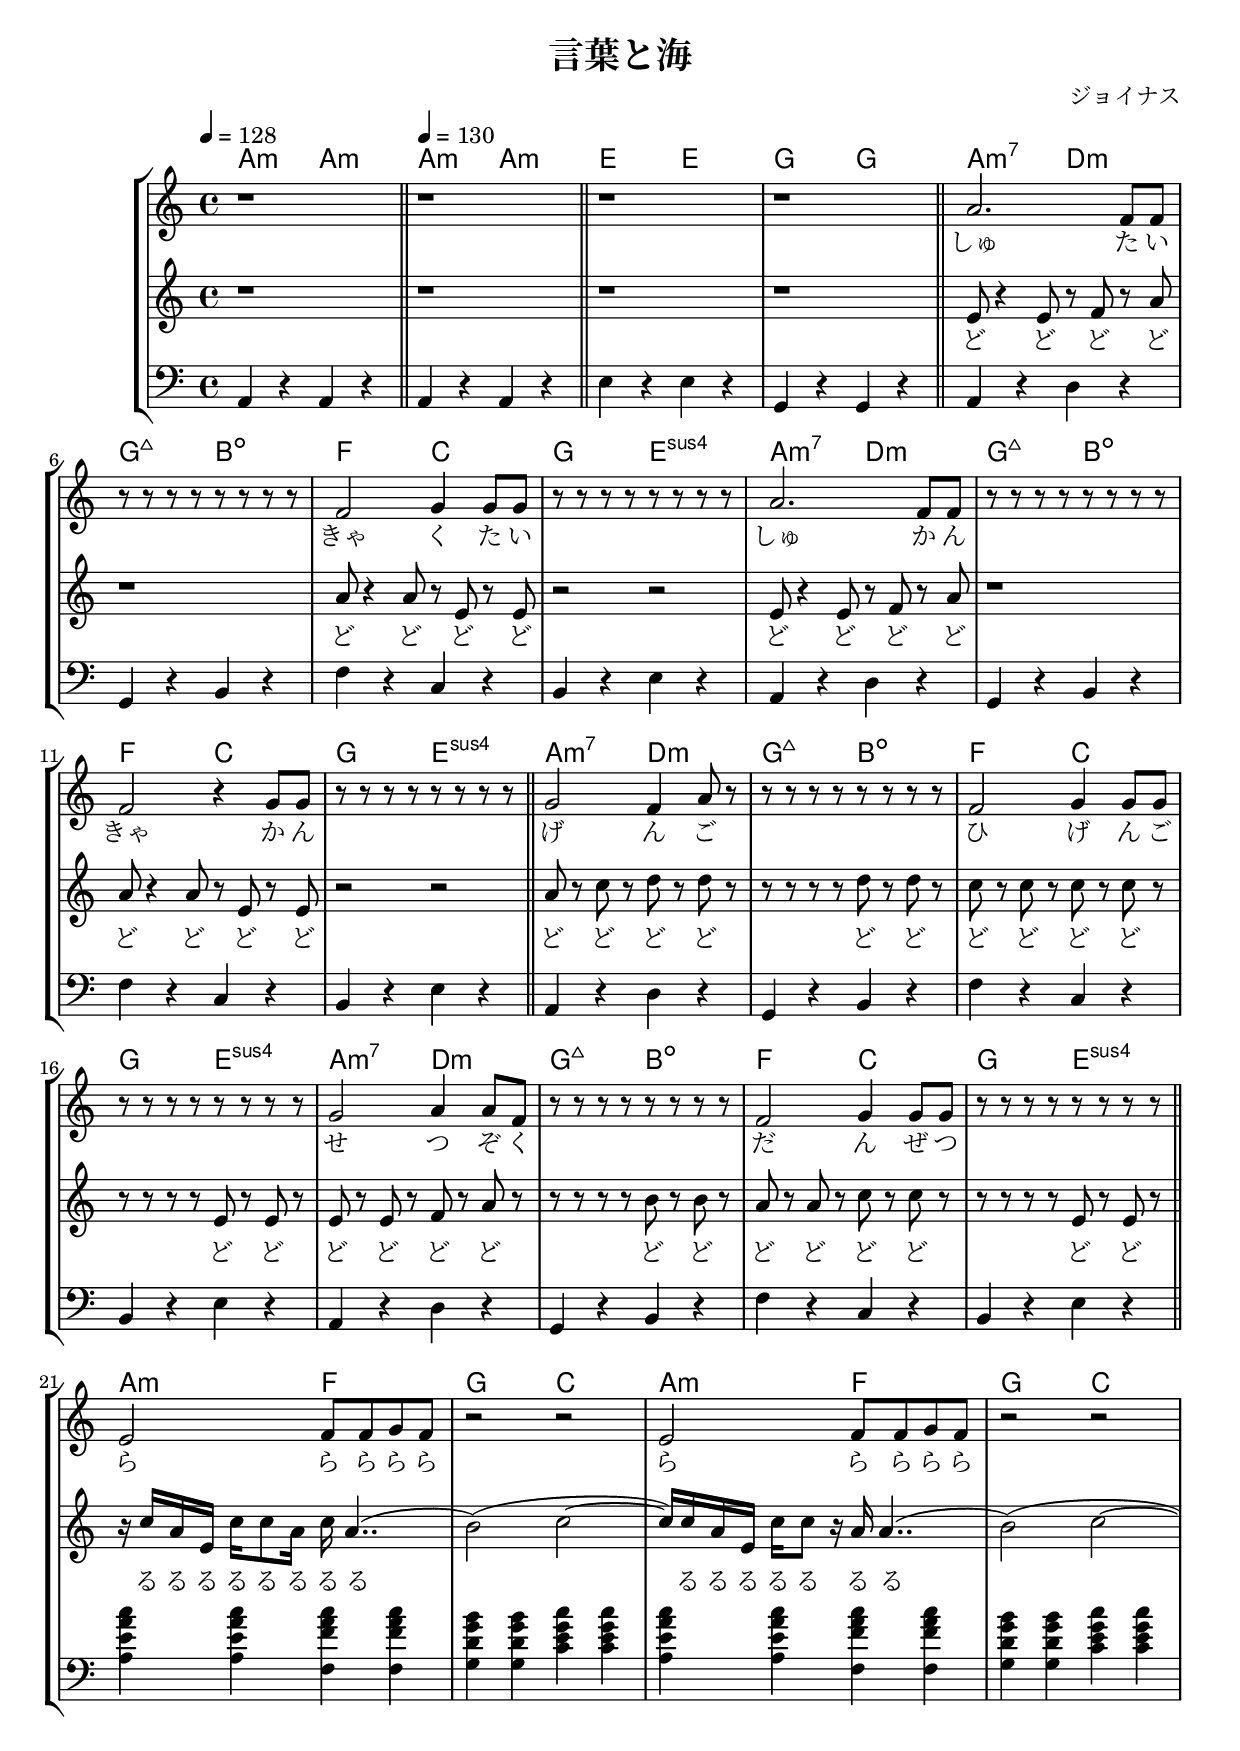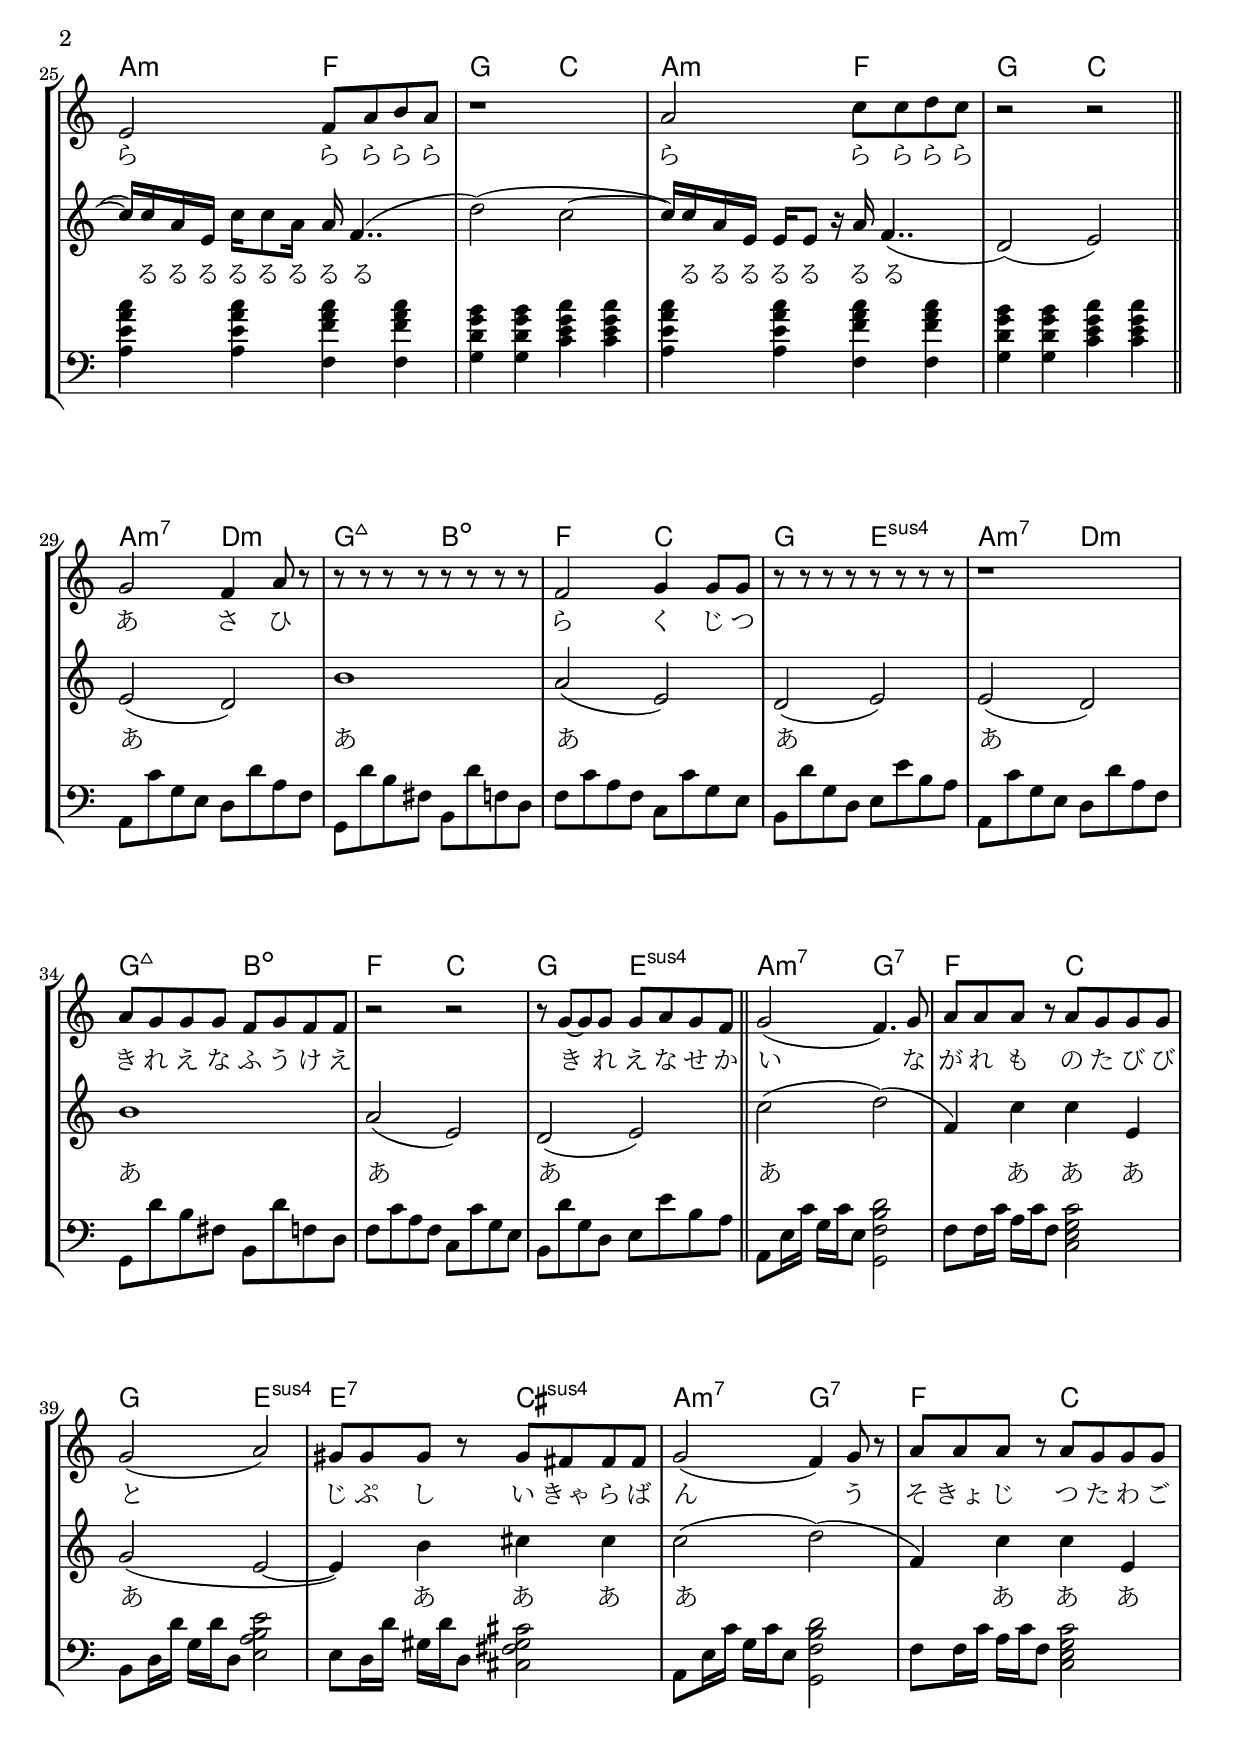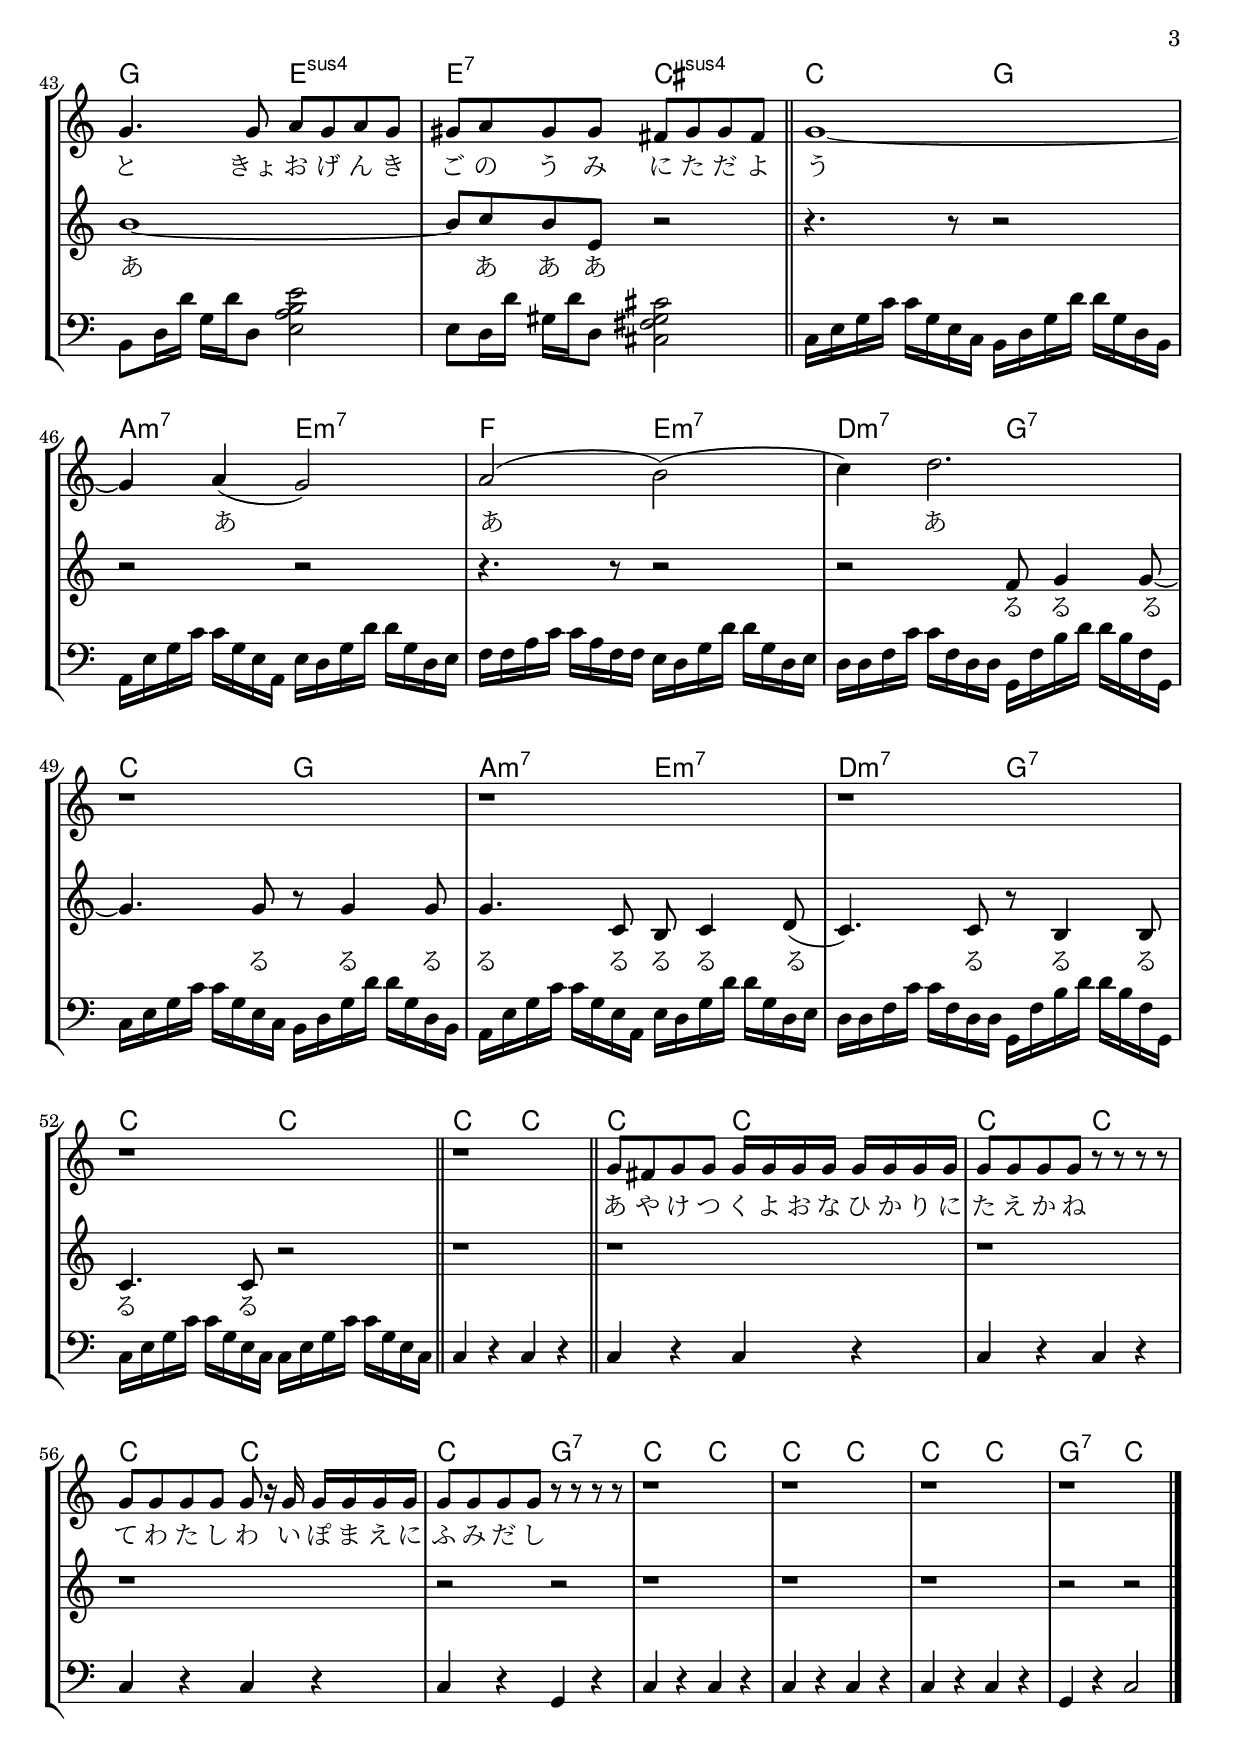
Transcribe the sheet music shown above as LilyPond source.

\version "2.12.1"

\header {
	title = \markup {言葉と海}
	composer = \markup \center-column {ジョイナス}
}

harmony = \chordmode {
	a2:m a:m 

	a:m a:m 

	e e g g 

	a:min7 d:m g:maj7 b:dim f c g e:sus4 a:min7 d:m g:maj7 b:dim f c g e:sus4 

	a:min7 d:m g:maj7 b:dim f c g e:sus4 a:min7 d:m g:maj7 b:dim f c g e:sus4 

	a:m f g c a:m f g c a:m f g c a:m f g c 

	a:min7 d:m g:maj7 b:dim f c g e:sus4 a:min7 d:m g:maj7 b:dim f c g e:sus4 

	a:min7 g:7 f c g e:sus4 e:7 cis:sus4 a:min7 g:7 f c g e:sus4 e:7 cis:sus4 

	c g a:min7 e:min7 f e:min7 d:min7 g:7 c g a:min7 e:min7 d:min7 g:7 c c 

	c c 

	c c c c c c c g:7 c c c c c c g:7 c 
}

melody = {
	\key c \major
	\tempo 4 = 128
	r1   
	\tempo 4 = 130
	r1   
	r1 | r1   
	\set Staff.midiInstrument = #"mmi0.48"
	a'2.  f'8  f'8 
	r8  r8  r8  r8  r8  r8  r8  r8 
	f'2  g'4  g'8  g'8 
	r8  r8  r8  r8  r8  r8  r8  r8 
	a'2.  f'8  f'8 
	r8  r8  r8  r8  r8  r8  r8  r8 
	f'2  r4  g'8  g'8 
	r8  r8  r8  r8  r8  r8  r8  r8
	\set Staff.midiInstrument = #"mmi0.48"
	g'2  f'4  a'8  r8 
	r8  r8  r8  r8  r8  r8  r8  r8 
	f'2  g'4  g'8  g'8 
	r8  r8  r8  r8  r8  r8  r8  r8 
	g'2  a'4  a'8  f'8 
	r8  r8  r8  r8  r8  r8  r8  r8 
	f'2  g'4  g'8  g'8 
	r8  r8  r8  r8  r8  r8  r8  r8
	\set Staff.midiInstrument = #"Lead 1 (square)"
	e'2  f'8  f'8  g'8  f'8 
	r2  r2 
	e'2  f'8  f'8  g'8  f'8 
	r2  r2 
	e'2  f'8  a'8  b'8  a'8 
	r1 
	a'2  c''8  c''8  d''8  c''8 
	r2  r2
	\set Staff.midiInstrument = #"mmi0.34"
	g'2  f'4  a'8  r8 
	r8  r8  r8  r8  r8  r8  r8  r8 
	f'2  g'4  g'8  g'8 
	r8  r8  r8  r8  r8  r8  r8  r8 
	r1 
	a'8  g'8  g'8  g'8  f'8  g'8  f'8  f'8 
	r2  r2~ 
	r8  g'8  g'8  g'8  g'8  a'8  g'8  f'8
	\set Staff.midiInstrument = #"mmi0.34"
	g'2  (f'4.)  g'8 
	a'8  a'8  a'8  r8  a'8  g'8  g'8  g'8 
	g'2  (a'2) 
	gis'8  gis'8  gis'8  r8  gis'8  fis'8  fis'8  fis'8 
	g'2  (f'4)  g'8  r8 
	a'8  a'8  a'8  r8  a'8  g'8  g'8  g'8 
	g'4.  g'8  a'8  g'8  a'8  g'8 
	gis'8  a'8  gis'8  gis'8  fis'8  gis'8  gis'8  fis'8
	\set Staff.midiInstrument = #"mmi0.34"
	 g'1~ 
	g'4  a'4  (g'2) 
	a'2  (b'2) 
	(c''4)  d''2.
	r1 r1 r1 r1 	r1   
	\set Staff.midiInstrument = #"mmi0.34"
	g'8  fis'8  g'8  g'8  g'16  g'16  g'16  g'16  g'16  g'16  g'16  g'16 
	g'8  g'8  g'8  g'8  r8  r8  r8  r8 
	g'8  g'8  g'8  g'8  g'8  r16  g'16  g'16  g'16  g'16  g'16 
	g'8  g'8  g'8  g'8  r8  r8  r8  r8 
	r1~ 
	r1 
	 r1~ 
	r1
 	\bar "|."
}

words = \lyricmode {
	
	
	
	しゅ  た  い  きゃ  く  た  い  しゅ  か  ん  きゃ  か  ん  
	げ  ん  ご  ひ  げ  ん  ご  せ  つ  ぞ  く  だ  ん  ぜ  つ  
	ら  ら  ら  ら  ら  ら  ら  ら  ら  ら  ら  ら  ら  ら  ら  ら  ら  ら  ら  ら  
	あ  さ  ひ  ら  く  じ  つ  き  れ  え  な  ふ  う  け  え  き  れ  え  な  せ  か  い  
	な  が  れ  も  の  た  び  び  と  じ  ぷ  し  い  きゃ  ら  ば  ん  う  そ  きょ  じ  つ  た  わ  ご  と  きょ  お  げ  ん  き  ご  の  う  み  に  た  だ  よ  う  
	あ  あ  あ  あ  
	
	や  け  つ  く  よ  お  な  ひ  か  り  に  た  え  か  ね  て  わ  た  し  わ  い  ぽ  ま  え  に  ふ  み  だ  し  た  
}

secondmelody = {
	\key c \major
	\tempo 4 = 128
	r1   
	\tempo 4 = 130
	r1   
	r1 | r1   
	\set Staff.midiInstrument = #"Marimba"
	e'8  r4  e'8  r8  f'8  r8  a'8 
	r1 
	a'8  r4  a'8  r8  e'8  r8  e'8 
	r2  r2 
	e'8  r4  e'8  r8  f'8  r8  a'8 
	r1 
	a'8  r4  a'8  r8  e'8  r8  e'8 
	r2  r2
	\set Staff.midiInstrument = #"Marimba"
	a'8  r8  c''8  r8  d''8  r8  d''8  r8 
	r8  r8  r8  r8  d''8  r8  d''8  r8 
	c''8  r8  c''8  r8  c''8  r8  c''8  r8 
	r8  r8  r8  r8  e'8  r8  e'8  r8 
	e'8  r8  e'8  r8  f'8  r8  a'8  r8 
	r8  r8  r8  r8  b'8  r8  b'8  r8 
	a'8  r8  a'8  r8  c''8  r8  c''8  r8 
	r8  r8  r8  r8  e'8  r8  e'8  r8
	\set Staff.midiInstrument = #"Electric Guitar (jazz)"
	r16 c''16  a'16  e'16  c''16  c''8  a'16  c''16  a'4.. 
	(b'2)  (c''2~ 
	c''16)  c''16  a'16  e'16  c''16  c''8  r16  a'16  a'4.. 
	(b'2)  (c''2~ 
	c''16)  c''16  a'16  e'16  c''16  c''8  a'16  a'16  f'4.. 
	(d''2)  (c''2~ 
	c''16)  c''16  a'16  e'16  e'16  e'8  r16  a'16  f'4.. 
	(d'2)  (e'2)
	\set Staff.midiInstrument = #"Tremolo Strings"
	e'2  (d'2) 
	b'1 
	a'2  (e'2) 
	d'2  (e'2) 
	e'2  (d'2) 
	b'1 
	a'2  (e'2) 
	d'2  (e'2)
	\set Staff.midiInstrument = #"Tremolo Strings"
	c''2  (d''2) 
	(f'4)  c''4  c''4  e'4 
	g'2  (e'2~ 
	e'4)  b'4  cis''4  cis''4 
	c''2  (d''2) 
	(f'4)  c''4  c''4  e'4 
	b'1~ 
	b'8  c''8  b'8  e'8  	r2 	\set Staff.midiInstrument = #"Electric Guitar (jazz)"
	r4. r8  r2 
	r2  r2 
	r4.  r8  r2 
	r2  f'8  g'4  g'8~ 
	g'4.  g'8  r8  g'4  g'8 
	g'4.  c'8  b8  c'4  d'8 
	(c'4.)  c'8  r8  b4  b8 
	c'4.  c'8  	r2 	r1   
	\set Staff.midiInstrument = #"mmi0.34"
	r1~ 
	r1 
	 r1~ 
	r2  r2 
	r1~ 
	r1 
	 r1 
	r2  r2
	\bar "|."
}

secondwords = \lyricmode {
	
	
	
	ど  ど  ど  ど  ど  ど  ど  ど  ど  ど  ど  ど  ど  ど  ど  ど  
	ど  ど  ど  ど  ど  ど  ど  ど  ど  ど  ど  ど  ど  ど  ど  ど  ど  ど  ど  ど  ど  ど  ど  ど  
	る  る  る  る  る  る  る  る  る  る  る  る  る  る  る  る  る  る  る  る  る  る  る  る  る  る  る  る  る  る  
	あ  あ  あ  あ  あ  あ  あ  あ  
	あ  あ  あ  あ  あ  あ  あ  あ  あ  あ  あ  あ  あ  あ  あ  あ  
	る  る  る  る  る  る  る  る  る  る  る  る  る  る  る  る  
	
	
}

tempochange = {
	\tempo 4 = 128
	r1 \bar "||"
	\tempo 4 = 130
	r1 \bar "||"
	\tempo 4 = 130
	r1 | r1 \bar "||"
	\tempo 4 = 130
	r1 | r1 | r1 | r1 | r1 | r1 | r1 | r1 \bar "||"
	\tempo 4 = 130
	r1 | r1 | r1 | r1 | r1 | r1 | r1 | r1 \bar "||"
	\tempo 4 = 130
	r1 | r1 | r1 | r1 | r1 | r1 | r1 | r1 \bar "||"
	\tempo 4 = 130
	r1 | r1 | r1 | r1 | r1 | r1 | r1 | r1 \bar "||"
	\tempo 4 = 130
	r1 | r1 | r1 | r1 | r1 | r1 | r1 | r1 \bar "||"
	\tempo 4 = 130
	r1 | r1 | r1 | r1 | r1 | r1 | r1 | r1 \bar "||"
	\tempo 4 = 130
	r1 \bar "||"
	\tempo 4 = 130
	r1 | r1 | r1 | r1 | r1 | r1 | r1 | r1 \bar "|."
}

mainacc = {
	\clef bass
	\set Staff.midiInstrument = #"Lead 7 (fifths)"
	\key c \major
	\tempo 4 = 128
	a,4 r4
	a,4 r4
	\bar "||"

	\set Staff.midiInstrument = #"Lead 7 (fifths)"
	\tempo 4 = 130
	a,4 r4
	a,4 r4
	\bar "||"

	\set Staff.midiInstrument = #"Lead 7 (fifths)"
	e4 r4
	e4 r4
	g,4 r4
	g,4 r4
	\bar "||"

	\set Staff.midiInstrument = #"Lead 7 (fifths)"
	a,4 r4
	d4 r4
	g,4 r4
	b,4 r4
	f4 r4
	c4 r4
	b,4 r4
	e4 r4
	a,4 r4
	d4 r4
	g,4 r4
	b,4 r4
	f4 r4
	c4 r4
	b,4 r4
	e4 r4
	\bar "||"

	\set Staff.midiInstrument = #"Lead 7 (fifths)"
	a,4 r4
	d4 r4
	g,4 r4
	b,4 r4
	f4 r4
	c4 r4
	b,4 r4
	e4 r4
	a,4 r4
	d4 r4
	g,4 r4
	b,4 r4
	f4 r4
	c4 r4
	b,4 r4
	e4 r4
	\bar "||"

	\set Staff.midiInstrument = #"Pad 2 (warm)"
	<a e' a' c''>4 <a e' a' c''>4
	<f f' a' c''>4 <f f' a' c''>4
	<g d' g' b'>4 <g d' g' b'>4
	<c' e' g' c''>4 <c' e' g' c''>4
	<a e' a' c''>4 <a e' a' c''>4
	<f f' a' c''>4 <f f' a' c''>4
	<g d' g' b'>4 <g d' g' b'>4
	<c' e' g' c''>4 <c' e' g' c''>4
	<a e' a' c''>4 <a e' a' c''>4
	<f f' a' c''>4 <f f' a' c''>4
	<g d' g' b'>4 <g d' g' b'>4
	<c' e' g' c''>4 <c' e' g' c''>4
	<a e' a' c''>4 <a e' a' c''>4
	<f f' a' c''>4 <f f' a' c''>4
	<g d' g' b'>4 <g d' g' b'>4
	<c' e' g' c''>4 <c' e' g' c''>4
	\bar "||"

	\set Staff.midiInstrument = #"Acoustic Guitar (steel)"
	a,8 c' g e
	d8 d' a f
	g,8 d' b fis
	b,8 d' f d
	f8 c' a f
	c8 c' g e
	b,8 d' g d
	e8 e' b a
	a,8 c' g e
	d8 d' a f
	g,8 d' b fis
	b,8 d' f d
	f8 c' a f
	c8 c' g e
	b,8 d' g d
	e8 e' b a
	\bar "||"

	\set Staff.midiInstrument = #"Acoustic Guitar (steel)"
	a,8 e16 c' g c' e8
	<g, f b d'>2
	f8 f16 c' a c' f8
	<c e g c'>2
	b,8 d16 d' g d' d8
	<e a b e'>2
	e8 d16 d' gis d' d8
	<cis fis gis cis'>2
	a,8 e16 c' g c' e8
	<g, f b d'>2
	f8 f16 c' a c' f8
	<c e g c'>2
	b,8 d16 d' g d' d8
	<e a b e'>2
	e8 d16 d' gis d' d8
	<cis fis gis cis'>2
	\bar "||"

	\set Staff.midiInstrument = #"Acoustic Guitar (steel)"
	c16 e g c' c' g e c
	b,16 d g d' d' g d b,
	a,16 e g c' c' g e a,
	e16 d g d' d' g d e
	f16 f a c' c' a f f
	e16 d g d' d' g d e
	d16 d f c' c' f d d
	g,16 f b d' d' b f g,
	c16 e g c' c' g e c
	b,16 d g d' d' g d b,
	a,16 e g c' c' g e a,
	e16 d g d' d' g d e
	d16 d f c' c' f d d
	g,16 f b d' d' b f g,
	c16 e g c' c' g e c
	c16 e g c' c' g e c
	\bar "||"

	\set Staff.midiInstrument = #"Seashore"
	c4 r4
	c4 r4
	\bar "||"

	\set Staff.midiInstrument = #"Seashore"
	c4 r4
	c4 r4
	c4 r4
	c4 r4
	c4 r4
	c4 r4
	c4 r4
	g,4 r4
	c4 r4
	c4 r4
	c4 r4
	c4 r4
	c4 r4
	c4 r4
	g,4 r4
	c2
	\bar "|."
}

subacc = {
	\clef bass
	\set Staff.midiInstrument = #"Acoustic grand"
	\key c \major
	\tempo 4 = 128
	r2
	r2
	\bar "||"

	\set Staff.midiInstrument = #"Acoustic grand"
	\tempo 4 = 130
	r2
	r2
	\bar "||"

	\set Staff.midiInstrument = #"Orchestra Hit"
	e8 <gis b e'>16 <gis b e'>16   <gis b e'>16 <gis b e'>16   gis16 <gis b e'>16
	e8 <gis b e'>16 <gis b e'>16   <gis b e'>16 <gis b e'>16   gis16 <gis b e'>16
	g,8 <d b d'>16 <d b d'>16   <d b d'>16 <d b d'>16   d16 <d b d'>16
	g,8 <d b d'>16 <d b d'>16   <d b d'>16 <d b d'>16   d16 <d b d'>16
	\bar "||"

	\set Staff.midiInstrument = #"Acoustic grand"
	r2
	r2
	r2
	r2
	r2
	r2
	r2
	r2
	r2
	r2
	r2
	r2
	r2
	r2
	r2
	r2
	\bar "||"

	\set Staff.midiInstrument = #"Percussive Organ"
	a,16 e g c' a, e g c'
	d16 f a d' d f a d'
	g,16 fis b d' g, fis b d'
	b,16 d f d' b, d f d'
	f16 f a c' f f a c'
	c16 e g c' c e g c'
	b,16 d g d' b, d g d'
	e16 a b e' e a b e'
	a,16 e g c' a, e g c'
	d16 f a d' d f a d'
	g,16 fis b d' g, fis b d'
	b,16 d f d' b, d f d'
	f16 f a c' f f a c'
	c16 e g c' c e g c'
	b,16 d g d' b, d g d'
	e16 a b e' e a b e'
	\bar "||"

	\set Staff.midiInstrument = #"Percussive Organ"
	a8 <e' a' c''>16 <e' a' c''>16   <e' a' c''>16 <e' a' c''>16   e'16 <e' a' c''>16
	f8 <f' a' c''>16 <f' a' c''>16   <f' a' c''>16 <f' a' c''>16   f'16 <f' a' c''>16
	g8 <d' g' b'>16 <d' g' b'>16   <d' g' b'>16 <d' g' b'>16   d'16 <d' g' b'>16
	c'8 <e' g' c''>16 <e' g' c''>16   <e' g' c''>16 <e' g' c''>16   e'16 <e' g' c''>16
	a8 <e' a' c''>16 <e' a' c''>16   <e' a' c''>16 <e' a' c''>16   e'16 <e' a' c''>16
	f8 <f' a' c''>16 <f' a' c''>16   <f' a' c''>16 <f' a' c''>16   f'16 <f' a' c''>16
	g8 <d' g' b'>16 <d' g' b'>16   <d' g' b'>16 <d' g' b'>16   d'16 <d' g' b'>16
	c'8 <e' g' c''>16 <e' g' c''>16   <e' g' c''>16 <e' g' c''>16   e'16 <e' g' c''>16
	a8 <e' a' c''>16 <e' a' c''>16   <e' a' c''>16 <e' a' c''>16   e'16 <e' a' c''>16
	f8 <f' a' c''>16 <f' a' c''>16   <f' a' c''>16 <f' a' c''>16   f'16 <f' a' c''>16
	g8 <d' g' b'>16 <d' g' b'>16   <d' g' b'>16 <d' g' b'>16   d'16 <d' g' b'>16
	c'8 <e' g' c''>16 <e' g' c''>16   <e' g' c''>16 <e' g' c''>16   e'16 <e' g' c''>16
	a8 <e' a' c''>16 <e' a' c''>16   <e' a' c''>16 <e' a' c''>16   e'16 <e' a' c''>16
	f8 <f' a' c''>16 <f' a' c''>16   <f' a' c''>16 <f' a' c''>16   f'16 <f' a' c''>16
	g8 <d' g' b'>16 <d' g' b'>16   <d' g' b'>16 <d' g' b'>16   d'16 <d' g' b'>16
	c'8 <e' g' c''>16 <e' g' c''>16   <e' g' c''>16 <e' g' c''>16   e'16 <e' g' c''>16
	\bar "||"

	\set Staff.midiInstrument = #"Electric Bass (pick)"
	a,4 r4
	d4 r4
	g,4 r4
	b,4 r4
	f4 r4
	c4 r4
	b,4 r4
	e4 r4
	a,4 r4
	d4 r4
	g,4 r4
	b,4 r4
	f4 r4
	c4 r4
	b,4 r4
	e4 r4
	\bar "||"

	\set Staff.midiInstrument = #"Pad 3 (polysynth)"
	r8 a, <e g c'>4
	r8 g, <f b d'>4
	r8 f <f a c'>4
	r8 c <e g c'>4
	r8 b, <d g d'>4
	r8 e <a b e'>4
	r8 e <d gis d'>4
	r8 cis <fis gis cis'>4
	r8 a, <e g c'>4
	r8 g, <f b d'>4
	r8 f <f a c'>4
	r8 c <e g c'>4
	r8 b, <d g d'>4
	r8 e <a b e'>4
	r8 e <d gis d'>4
	r8 cis <fis gis cis'>4
	\bar "||"

	\set Staff.midiInstrument = #"Orchestra Hit"
	c8 c'16 g16   e16 g16 c'16 g16
	b,8 d'16 g16   d16 g16 d'16 g16
	a,8 c'16 g16   e16 g16 c'16 g16
	e8 d'16 g16   d16 g16 d'16 g16
	f8 c'16 a16   f16 a16 c'16 a16
	e8 d'16 g16   d16 g16 d'16 g16
	d8 c'16 f16   d16 f16 c'16 f16
	g,8 d'16 b16   f16 b16 d'16 b16
	c8 c'16 g16   e16 g16 c'16 g16
	b,8 d'16 g16   d16 g16 d'16 g16
	a,8 c'16 g16   e16 g16 c'16 g16
	e8 d'16 g16   d16 g16 d'16 g16
	d8 c'16 f16   d16 f16 c'16 f16
	g,8 d'16 b16   f16 b16 d'16 b16
	c8 c'16 g16   e16 g16 c'16 g16
	c8 c'16 g16   e16 g16 c'16 g16
	\bar "||"

	\set Staff.midiInstrument = #"Acoustic grand"
	r2
	r2
	\bar "||"

	\set Staff.midiInstrument = #"Acoustic grand"
	r2
	r2
	r2
	r2
	r2
	r2
	r2
	r2
	r2
	r2
	r2
	r2
	r2
	r2
	r2
	r2
	\bar "|."
}

percA = {
	\drummode {
	r1 \bar "||"
	r8 hh2. r8  \bar "||"
	r4 hh4 hh4 hh4  |r1  \bar "||"
	hh8 hh8 hh8 hh8 hh8 hh8 hh8 hh8  |hh8 hh8 hh8 hh8 hh4 hh8 hh8  |hh8 hh8 hh8 hh8 hh8 hh8 hh8 hh8  |hh8 hh8 hh8 hh2 r8  |hh8 hh8 hh8 hh8 hh8 hh8 hh8 hh8  |hh8 hh8 hh8 hh8 hh4 hh8 hh8  |hh8 hh8 hh8 hh8 hh8 hh8 hh8 hh8  |r8 hh2. r8  \bar "||"
	r4 hh4 hh4 hh4  |hh4 hh4 hh4 hh4  |hh4 hh4 hh4 hh4  |hh4 hh4 hh4 hh4  |r4 hh4 hh4 hh4  |hh4 hh4 hh4 hh4  |hh4 hh4 hh4 hh4  |r1  \bar "||"
	r4 hh4 hh4 hh4  |hh4 hh4 hh4 hh4  |hh4 hh4 hh4 hh4  |hh4 hh4 hh4 hh4  |r4 hh4 hh4 hh4  |hh4 hh4 hh4 hh4  |hh4 hh4 hh4 hh4  |r1  \bar "||"
	cymr4 cymr4 cymr4 cymr4  |cymr4 cymr8 cymr16 cymr16 cymr4 cymr4  |cymr4 cymr4 cymr4 cymr4  |cymr4 cymr2.  |cymr4 cymr4 cymr4 cymr4  |cymr4 cymr8 cymr16 cymr16 cymr4 cymr4  |cymr4 cymr4 cymr4 cymr4  |cymr4 cymr2.  \bar "||"
	hh8 hh8 hh8 hh8 hh8 hh8 hh8 hh8  |hh8 hh8 hh8 hh8 hh4 hh8 hh8  |hh8 hh8 hh8 hh8 hh8 hh8 hh8 hh8  |hh8 hh8 hh8 hh2 r8  |hh8 hh8 hh8 hh8 hh8 hh8 hh8 hh8  |hh8 hh8 hh8 hh8 hh4 hh8 hh8  |hh8 hh8 hh8 hh8 hh8 hh8 hh8 hh8  |r8 hh2. r8  \bar "||"
	r8 cymr16 cymr16 cymr8 cymr16 cymr16 cymr8 cymr16 cymr16 cymr8 cymr8  |cymr8 cymr16 cymr16 cymr8 cymr16 cymr16 cymr8 cymr16 cymr16 cymr8 cymr8  |cymr8 cymr16 cymr16 cymr8 cymr16 cymr16 cymr8 cymr16 cymr16 cymr8 cymr16 cymr16  |cymr8 cymr16 cymr16 cymr8 cymr16 cymr16 cymr8 cymr16 cymr16 cymr8 cymr8  |r8 cymr16 cymr16 cymr8 cymr16 cymr16 cymr8 cymr16 cymr16 cymr8 cymr8  |cymr8 cymr16 cymr16 cymr8 cymr16 cymr16 cymr8 cymr16 cymr16 cymr8 cymr8  |cymr8 cymr16 cymr16 cymr8 cymr16 cymr16 cymr8 cymr16 cymr16 cymr8 cymr16 cymr16  |cymr8 cymr16 cymr16 cymr8 cymr16 cymr16 cymr8 cymr16 cymr16 cymr8 cymr8  \bar "||"
	r1 \bar "||"
	r1 |r1 |r1 |r1 |r1 |r1 |r1 |r1 \bar "|."
	}
}

percB = {
	\drummode {
	r1 \bar "||"
	r4 sn2 sn4  \bar "||"
	r4 sn8 sn4. sn4  |sn16 sn16 sn16 sn16 sn16 sn16 sn16 sn16 sn16 sn16 sn16 sn16 sn16 sn16 sn16 sn16  \bar "||"
	r4 sn8. sn8 sn8. sn8. sn16  |r4 sn8. sn8 sn8. sn4  |r4 sn8. sn8 sn8. sn8. sn16  |r8 sn8 sn4 sn8 sn16 sn8 sn8 sn16  |r4 sn8. sn8 sn8. sn8. sn16  |r4 sn8. sn8 sn8. sn4  |r4 sn8. sn8 sn8. sn8. sn16  |r4 sn2 sn4  \bar "||"
	r4 sn8 sn4. sn4  |r4 sn8 sn4. sn4  |r4 sn8 sn4. sn4  |r4 sn8 sn4. sn4  |r4 sn8 sn4. sn4  |r4 sn8 sn4. sn4  |r4 sn8 sn4. sn4  |sn16 sn16 sn16 sn16 sn16 sn16 sn16 sn16 sn16 sn16 sn16 sn16 sn16 sn16 sn16 sn16  \bar "||"
	r4 sn8 sn4. sn4  |r4 sn8 sn4. sn4  |r4 sn8 sn4. sn4  |r4 sn8 sn4. sn4  |r4 sn8 sn4. sn4  |r4 sn8 sn4. sn4  |r4 sn8 sn4. sn4  |sn16 sn16 sn16 sn16 sn16 sn16 sn16 sn16 sn16 sn16 sn16 sn16 sn16 sn16 sn16 sn16  \bar "||"
	r2 sn2  |r2 sn2  |r2 sn2  |r8 sn8 sn2.  |r2 sn2  |r2 sn2  |r2 sn2  |r8 sn8 sn2.  \bar "||"
	r4 sn8. sn8 sn8. sn8. sn16  |r4 sn8. sn8 sn8. sn4  |r4 sn8. sn8 sn8. sn8. sn16  |r8 sn8 sn4 sn8 sn16 sn8 sn8 sn16  |r4 sn8. sn8 sn8. sn8. sn16  |r4 sn8. sn8 sn8. sn4  |r4 sn8. sn8 sn8. sn8. sn16  |r4 sn2 sn4  \bar "||"
	r4 sn2 sn4  |r4 sn8 sn4. sn4  |r4 sn2 sn4  |r4 sn8 sn4. sn4  |r4 sn2 sn4  |r4 sn8 sn4. sn4  |r4 sn2 sn4  |r4 sn2 sn8 sn16 sn16  \bar "||"
	r1 \bar "||"
	r1 |r1 |r1 |r1 |r1 |r1 |r1 |r1 \bar "|."
	}
}

percC = {
	\drummode {
	r1 \bar "||"
	bd8 bd4. bd4. bd8  \bar "||"
	bd4 bd4 bd4 bd4  |bd4 bd4 bd8 bd8 bd8 bd8  \bar "||"
	bd8 bd4 bd2 bd8  |bd8 bd2 bd4.  |bd8 bd4 bd2 bd8  |bd4 r16 bd8. bd2  |bd8 bd4 bd2 bd8  |bd8 bd2 bd4.  |bd8 bd4 bd2 bd8  |bd8 bd4. bd4. bd8  \bar "||"
	bd4 bd4 bd4 bd4  |bd4 bd4 bd4 bd8 bd8  |bd4 bd4 bd4 bd4  |bd4 bd4 bd4 bd8 bd8  |bd4 bd4 bd4 bd4  |bd4 bd4 bd4 bd8 bd8  |bd4 bd4 bd4 bd4  |bd4 bd4 bd8 bd8 bd8 bd8  \bar "||"
	bd4 bd4 bd4 bd4  |bd4 bd4 bd4 bd8 bd8  |bd4 bd4 bd4 bd4  |bd4 bd4 bd4 bd8 bd8  |bd4 bd4 bd4 bd4  |bd4 bd4 bd4 bd8 bd8  |bd4 bd4 bd4 bd4  |bd4 bd4 bd8 bd8 bd8 bd8  \bar "||"
	bd2. r8 bd8  |bd2. r8 bd8  |bd2. r8 bd8  |bd4. bd8 bd4. bd8  |bd2. r8 bd8  |bd2. r8 bd8  |bd2. r8 bd8  |bd2 r8 bd4.  \bar "||"
	bd8 bd4 bd2 bd8  |bd8 bd2 bd4.  |bd8 bd4 bd2 bd8  |bd4 r16 bd8. bd2  |bd8 bd4 bd2 bd8  |bd8 bd2 bd4.  |bd8 bd4 bd2 bd8  |bd8 bd4. bd4. bd8  \bar "||"
	bd8. bd16 bd8. bd16 bd8. bd16 bd8. bd16  |bd8. bd16 bd8. bd16 bd8. bd16 bd4  |bd8. bd16 bd8. bd16 bd8. bd16 bd8. bd16  |bd8. bd16 bd8. bd16 bd8. bd16 bd4  |bd8. bd16 bd8. bd16 bd8. bd16 bd8. bd16  |bd8. bd16 bd8. bd16 bd8. bd16 bd4  |bd8. bd16 bd8. bd16 bd8. bd16 bd8. bd16  |bd8. bd16 bd8. bd16 bd8. bd16 bd8. bd16  \bar "||"
	r1 \bar "||"
	r1 |r1 |r1 |r1 |r1 |r1 |r1 |r1 \bar "|."
	}
}

percD = {
	\drummode {
	r1 \bar "||"
	r1  \bar "||"
	r8 hhp4 hhp4 hhp4 hhp8  |r8 hhp4 hhp4 hhp4 hhp8  \bar "||"
	r1  |r2 r8 hho4.  |r1  |r4. r16 hho2 r16  |r1  |r2 r8 hho4.  |r1  |r4. r16 hho2 r16  \bar "||"
	r8 hhp4 hhp4 hhp4 hhp8  |r8 hhp4 hhp4 hhp4 hhp8  |r8 hhp4 hhp4 hhp4 hhp8  |r8 hhp4 hhp4 hhp4 hhp8  |r8 hhp4 hhp4 hhp4 hhp8  |r8 hhp4 hhp4 hhp4 hhp8  |r8 hhp4 hhp4 hhp4 hhp8  |r8 hhp4 hhp4 hhp4 hhp8  \bar "||"
	r8 hhp4 hhp4 hhp4 hhp8  |r8 hhp4 hhp4 hhp4 hhp8  |r8 hhp4 hhp4 hhp4 hhp8  |r8 hhp4 hhp4 hhp4 hhp8  |r8 hhp4 hhp4 hhp4 hhp8  |r8 hhp4 hhp4 hhp4 hhp8  |r8 hhp4 hhp4 hhp4 hhp8  |r8 hhp4 hhp4 hhp4 hhp8  \bar "||"
	r1 |r1 |r1 |r2 r8 tommh8 tommh4  |r1 |r1 |r1 |r8. tommh8. tommh2 r8  \bar "||"
	r1  |r2 r8 hho4.  |r1  |r4. r16 hho2 r16  |r1  |r2 r8 hho4.  |r1  |r4. r16 hho2 r16  \bar "||"
	r1  |r2 r16 tommh4. r16  |r1  |r2 r16 tommh4. r16  |r1  |r2 r16 tommh4. r16  |r1  |r4. tommh2 r8  \bar "||"
	r1 \bar "||"
	r1 |r1 |r1 |r1 |r1 |r1 |r1 |r1 \bar "|."
	}
}

percE = {
	\drummode {
	r1 \bar "||"
	cymc1  \bar "||"
	cymc1  |r1 \bar "||"
	r1 |r1 |r1 |r1 |r1 |r1 |r1 |cymc1  \bar "||"
	cymc1  |r1 |r1 |r1 |cymc1  |r1 |r1 |r1 \bar "||"
	cymc1  |r1 |r1 |r1 |cymc1  |r1 |r1 |r1 \bar "||"
	r1 |r1 |r1 |r2. r8 toml8  |r1 |r1 |r1 |r2. toml8 toml8  \bar "||"
	r1 |r1 |r1 |r1 |r1 |r1 |r1 |cymc1  \bar "||"
	r1  |r2. r8 toml8  |r1  |r2. r8 toml8  |r1  |r2. r8 toml8  |r1  |r2 r16 toml4. r16  \bar "||"
	r1 \bar "||"
	r1 |r1 |r1 |r1 |r1 |r1 |r1 |r1 \bar "|."
	}
}

percF = {
	\drummode {
	r1 \bar "||"
	r4 r16 tommh16 tommh4. tommh4  \bar "||"
	r1 | r1 \bar "||"
	r1 |r1 |r1 |r1 |r1 |r1 |r1 |r4 r16 tommh16 tommh4. tommh4  \bar "||"
	r1 | r1 | r1 | r1 | r1 | r1 | r1 | r1 \bar "||"
	r1 | r1 | r1 | r1 | r1 | r1 | r1 | r1 \bar "||"
	r1 |r1 |r1 |r1 |r1 |r1 |r1 |hho1  \bar "||"
	r1 |r1 |r1 |r1 |r1 |r1 |r1 |r4 r16 tommh16 tommh4. tommh4  \bar "||"
	cymc1  |r1 |r1 |r1 |cymc1  |r1 |r1 |r1 \bar "||"
	r1 \bar "||"
	r1 | r1 | r1 | r1 | r1 | r1 | r1 | r1 \bar "|."
	}
}

percG = {
	\drummode {
	r1 \bar "||"
	r4. r16 tomml4. tomml8.  \bar "||"
	r1 | r1 \bar "||"
	r1 |r1 |r1 |r1 |r1 |r1 |r1 |r4. r16 tomml4. tomml8.  \bar "||"
	r1 | r1 | r1 | r1 | r1 | r1 | r1 | r1 \bar "||"
	r1 | r1 | r1 | r1 | r1 | r1 | r1 | r1 \bar "||"
	r1 | r1 | r1 | r1 | r1 | r1 | r1 | r1 \bar "||"
	r1 |r1 |r1 |r1 |r1 |r1 |r1 |r4. r16 tomml4. tomml8.  \bar "||"
	r1 | r1 | r1 | r1 | r1 | r1 | r1 | r1 \bar "||"
	r1 \bar "||"
	r1 | r1 | r1 | r1 | r1 | r1 | r1 | r1 \bar "|."
	}
}

percH = {
	\drummode {
	r1 \bar "||"
	r2 r16 toml8 toml4 r16  \bar "||"
	r1 | r1 \bar "||"
	r1 |r1 |r1 |r1 |r1 |r1 |r1 |r2 r16 toml8 toml4 r16  \bar "||"
	r1 | r1 | r1 | r1 | r1 | r1 | r1 | r1 \bar "||"
	r1 | r1 | r1 | r1 | r1 | r1 | r1 | r1 \bar "||"
	r1 | r1 | r1 | r1 | r1 | r1 | r1 | r1 \bar "||"
	r1 |r1 |r1 |r1 |r1 |r1 |r1 |r2 r16 toml8 toml4 r16  \bar "||"
	r1 | r1 | r1 | r1 | r1 | r1 | r1 | r1 \bar "||"
	r1 \bar "||"
	r1 | r1 | r1 | r1 | r1 | r1 | r1 | r1 \bar "|."
	}
}

percI = {
	\drummode {
	r1 \bar "||"
	r2 r8 tomfh4 tomfh8  \bar "||"
	r1 | r1 \bar "||"
	r1 |r1 |r1 |r1 |r1 |r1 |r1 |r2 r8 tomfh4 tomfh8  \bar "||"
	r1 | r1 | r1 | r1 | r1 | r1 | r1 | r1 \bar "||"
	r1 | r1 | r1 | r1 | r1 | r1 | r1 | r1 \bar "||"
	r1 | r1 | r1 | r1 | r1 | r1 | r1 | r1 \bar "||"
	r1 |r1 |r1 |r1 |r1 |r1 |r1 |r2 r8 tomfh4 tomfh8  \bar "||"
	r1 | r1 | r1 | r1 | r1 | r1 | r1 | r1 \bar "||"
	r1 \bar "||"
	r1 | r1 | r1 | r1 | r1 | r1 | r1 | r1 \bar "|."
	}
}

\score {
	<<
		\new StaffGroup <<
			\new ChordNames {\harmony}
			\new Voice = "melody" {\melody}
			\new Lyrics \lyricsto "melody" \words
			\new Voice = "secondmelody" {\secondmelody}
			\new Lyrics \lyricsto "secondmelody" \secondwords
			\new Staff = "mainacc" {\mainacc}
		>>
	>>
	\layout { }
}
